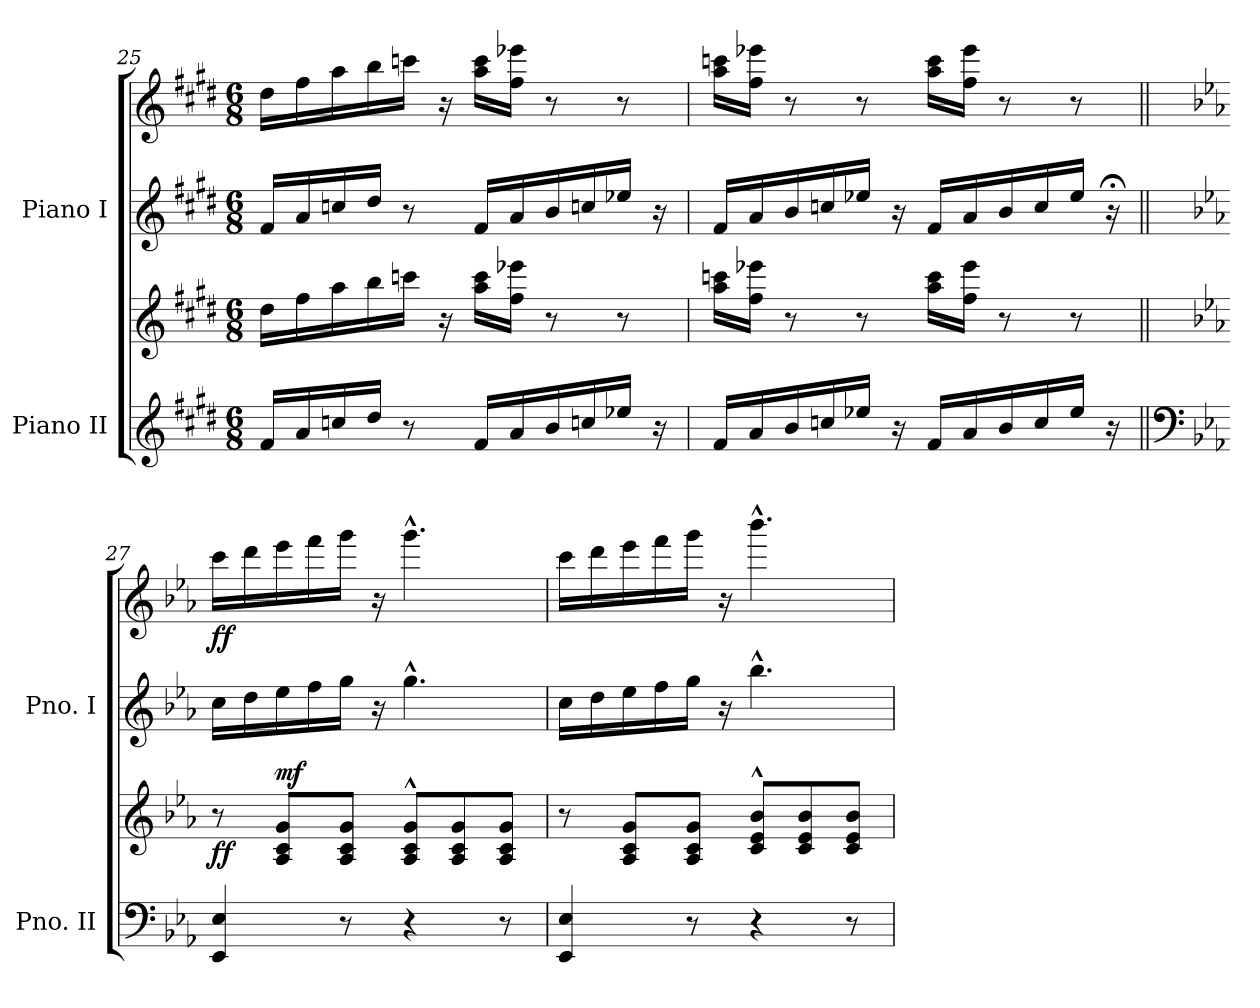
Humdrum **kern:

**kern	**kern	**dynam	**kern	**kern	**dynam
*part2	*part2	*part2	*part1	*part1	*part1
*staff4	*staff3	*staff3/4	*staff2	*staff1	*staff1/2
*I"Piano II	*	*	*I"Piano I	*	*
*I'Pno. II	*	*	*I'Pno. I	*	*
*clefG2	*clefG2	*	*clefG2	*clefG2	*
*k[f#c#g#d#]	*k[f#c#g#d#]	*	*k[f#c#g#d#]	*k[f#c#g#d#]	*
*M6/8	*M6/8	*	*M6/8	*M6/8	*
=25	=25	=25	=25	=25	=25
16f#!/LL	16dd#!\LL	.	16f#/LL	16dd#\LL	.
16a!/	16ff#!\	.	16a/	16ff#\	.
16ccn!/	16aa!\	.	16ccn/	16aa\	.
16dd#!/JJ	16bb!\	.	16dd#/JJ	16bb\	.
8r	16cccn!\JJ	.	8r	16cccn\JJ	.
.	16r	.	.	16r	.
16f#!/LL	16aa!\ 16ccc!\LL	.	16f#/LL	16aa\ 16ccc\LL	.
16a!/	16ff#!\ 16eee-X!\JJ	.	16a/	16ff#\ 16eee-X\JJ	.
16b!/	8r	.	16b/	8r	.
16ccn!/	.	.	16ccn/	.	.
16ee-X!/JJ	8r	.	16ee-X/JJ	8r	.
16r	.	.	16r	.	.
=26	=26	=26	=26	=26	=26
16f#!/LL	16aa!\ 16cccn!\LL	.	16f#/LL	16aa\ 16cccn\LL	.
16a!/	16ff#!\ 16eee-X!\JJ	.	16a/	16ff#\ 16eee-X\JJ	.
16b!/	8r	.	16b/	8r	.
16ccn!/	.	.	16ccn/	.	.
16ee-X!/JJ	8r	.	16ee-X/JJ	8r	.
16r	.	.	16r	.	.
*	*	*	*	*MM140	*
16f#!/LL	16aa!\ 16ccc!\LL	.	16f#/LL	16aa\ 16ccc\LL	.
16a!/	16ff#!\ 16eee-!\JJ	.	16a/	16ff#\ 16eee-\JJ	.
*	*	*	*	*MM100	*
16b!/	8r	.	16b/	8r	.
16cc!/	.	.	16cc/	.	.
16ee-!/JJ	8r	.	16ee-/JJ	8r	.
16r	.	.	16r;<	.	.
!!LO:LB:g=z
=27||	=27||	=27||	=27||	=27||	=27||
*clefF4	*	*	*	*	*
*k[b-e-a-]	*k[b-e-a-]	*	*k[b-e-a-]	*k[b-e-a-]	*
*	*	*	*	*MM176	*
!	!	!LO:DY:b	!	!	!LO:DY:b
4EE-/ 4E-/	8r	ff	16cc\LL	16ccc\LL	ff
.	.	.	16dd\	16ddd\	.
!	!	!LO:DY:a	!	!	!
.	8A-/ 8c/ 8g/L	mf	16ee-\	16eee-\	.
.	.	.	16ff\	16fff\	.
8r	8A-/ 8c/ 8g/J	.	16gg\JJ	16ggg\JJ	.
.	.	.	16r	16r	.
4r	8A-/^^ 8c/^^ 8g/^^L	.	4.gg^^\	4.ggg^^\	.
.	8A-/ 8c/ 8g/	.	.	.	.
8r	8A-/ 8c/ 8g/J	.	.	.	.
=28	=28	=28	=28	=28	=28
4EE-/ 4E-/	8r	.	16cc\LL	16ccc\LL	.
.	.	.	16dd\	16ddd\	.
.	8A-/ 8c/ 8g/L	.	16ee-\	16eee-\	.
.	.	.	16ff\	16fff\	.
8r	8A-/ 8c/ 8g/J	.	16gg\JJ	16ggg\JJ	.
.	.	.	16r	16r	.
4r	8c/^^ 8e-/^^ 8b-/^^L	.	4.bb-^^\	4.bbb-^^\	.
.	8c/ 8e-/ 8b-/	.	.	.	.
8r	8c/ 8e-/ 8b-/J	.	.	.	.
=	=	=	=	=	=
*-	*-	*-	*-	*-	*-
